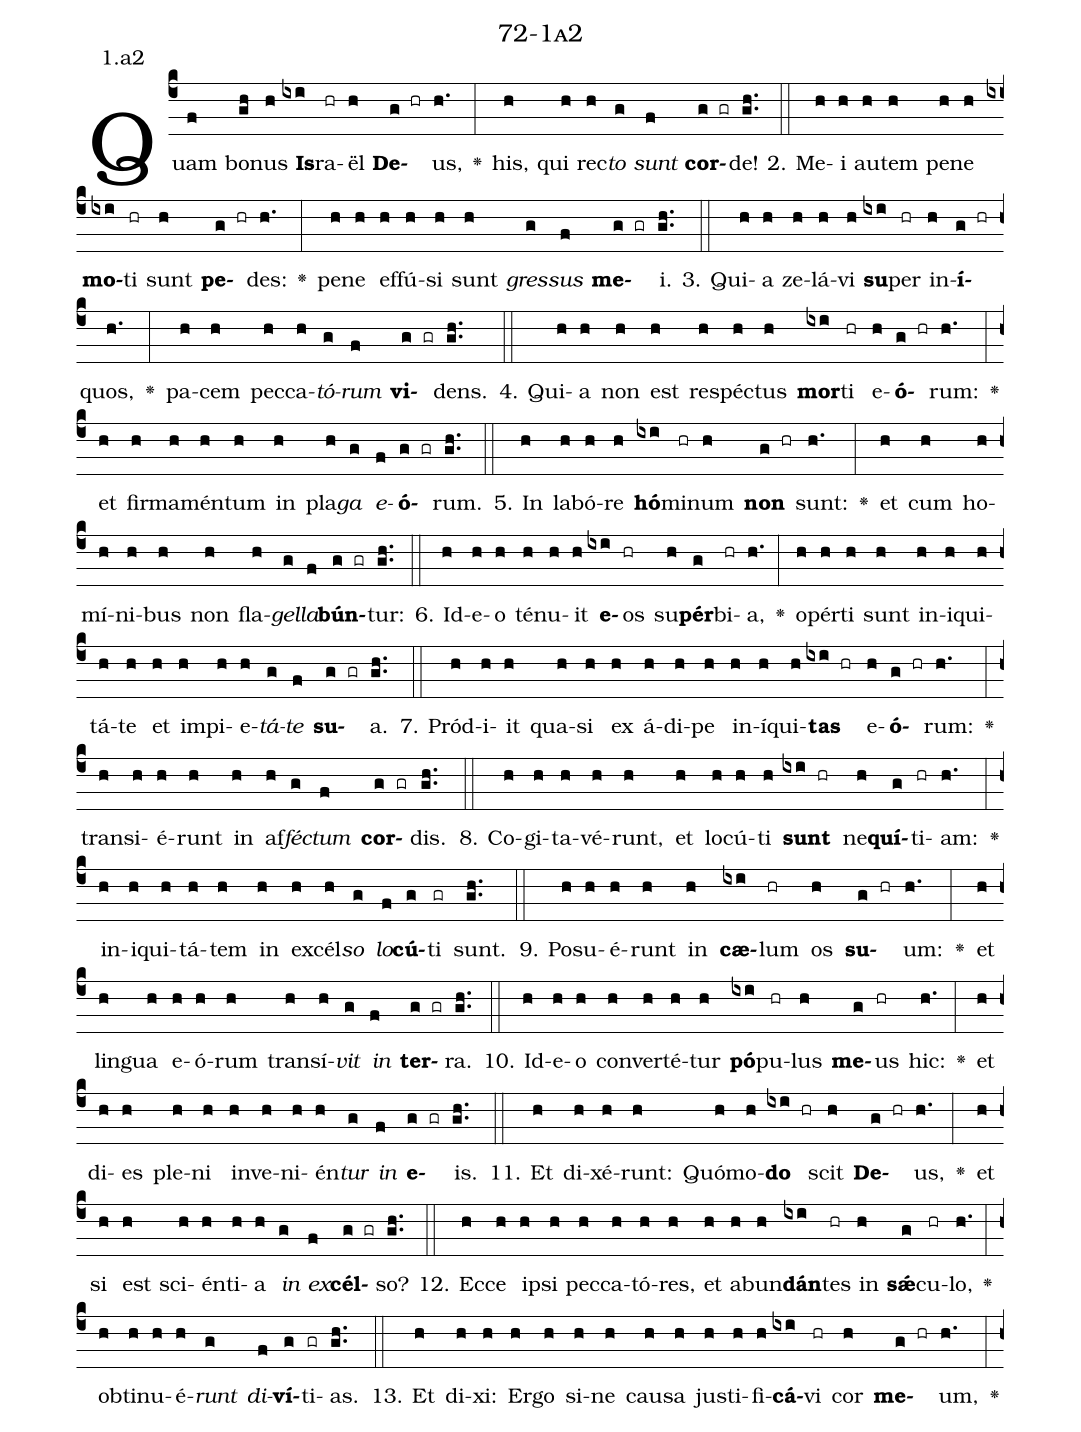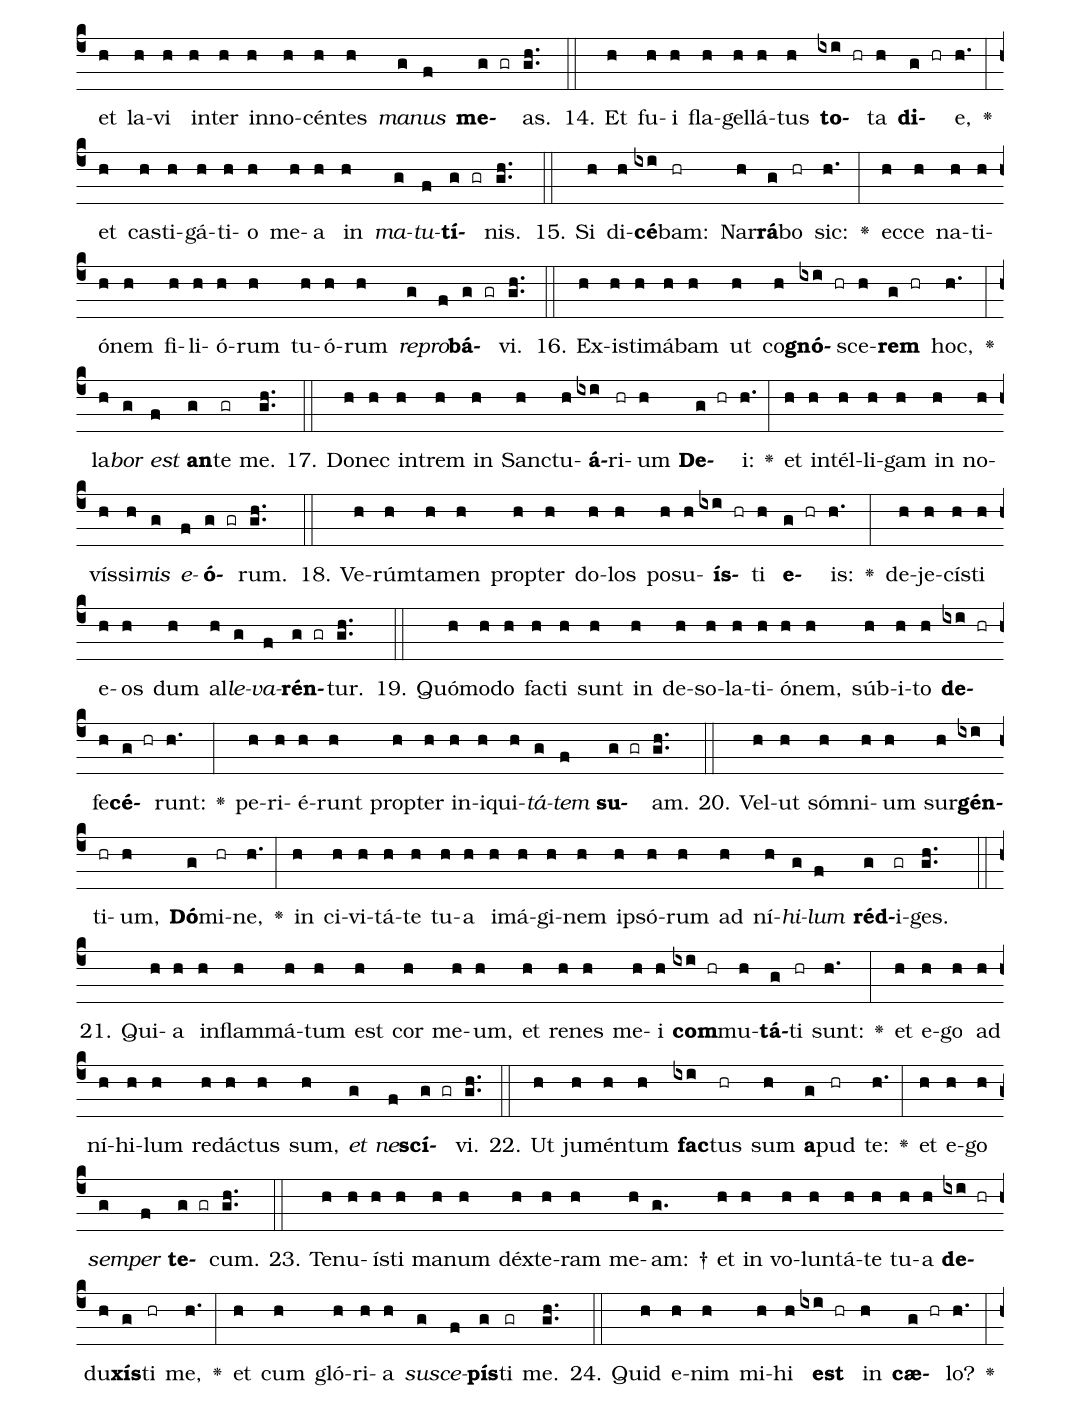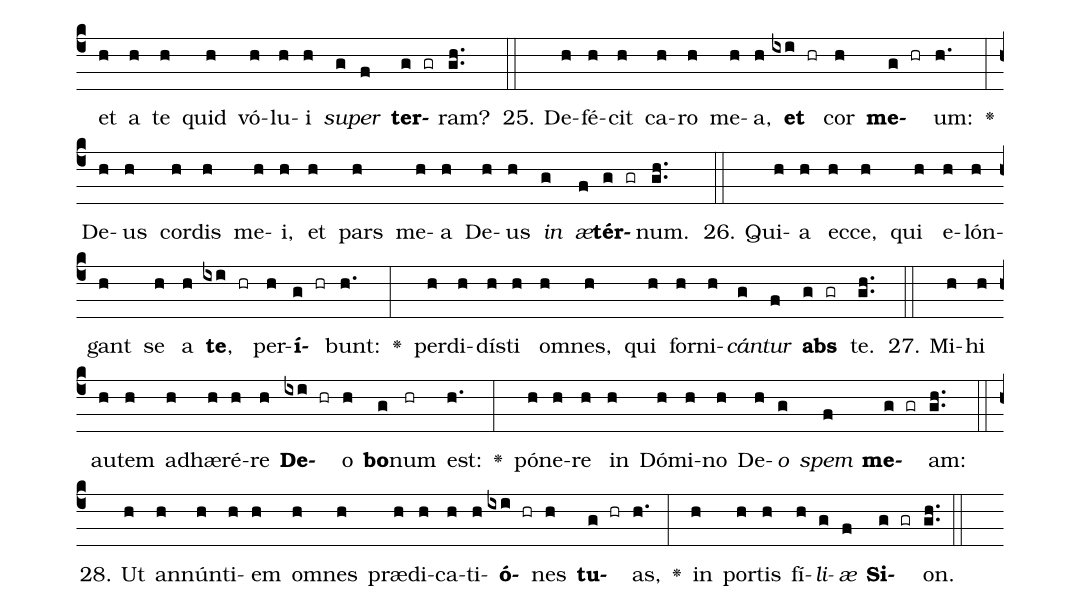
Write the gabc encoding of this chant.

name: 72-1a2;
annotation: 1.a2;
%%
(c4)Quam(f) bo(gh)nus(h) <b>Is</b>(ixi)ra(hr)ël(h) <b>De</b>(g hr)us,(h.) <v>\greheightstar</v>(:) his,(h) qui(h) rec(h)<i>to</i>(g) <i>sunt</i>(f) <b>cor</b>(g gr)de!(gh..) (::)
2. Me(h)i(h) au(h)tem(h) pe(h)ne(h) <b>mo</b>(ixi)ti(hr) sunt(h) <b>pe</b>(g hr)des:(h.) <v>\greheightstar</v>(:) pe(h)ne(h) ef(h)fú(h)si(h) sunt(h) <i>gres</i>(g)<i>sus</i>(f) <b>me</b>(g gr)i.(gh..) (::)
3. Qui(h)a(h) ze(h)lá(h)vi(h) <b>su</b>(ixi)per(hr) in(h)<b>í</b>(g hr)quos,(h.) <v>\greheightstar</v>(:) pa(h)cem(h) pec(h)ca(h)<i>tó</i>(g)<i>rum</i>(f) <b>vi</b>(g gr)dens.(gh..) (::)
4. Qui(h)a(h) non(h) est(h) re(h)spéc(h)tus(h) <b>mor</b>(ixi)ti(hr) e(h)<b>ó</b>(g hr)rum:(h.) <v>\greheightstar</v>(:) et(h) fir(h)ma(h)mén(h)tum(h) in(h) pla(h)<i>ga</i>(g) <i>e</i>(f)<b>ó</b>(g gr)rum.(gh..) (::)
5. In(h) la(h)bó(h)re(h) <b>hó</b>(ixi)mi(hr)num(h) <b>non</b>(g hr) sunt:(h.) <v>\greheightstar</v>(:) et(h) cum(h) ho(h)mí(h)ni(h)bus(h) non(h) fla(h)<i>gel</i>(g)<i>la</i>(f)<b>bún</b>(g gr)tur:(gh..) (::)
6. Id(h)e(h)o(h) té(h)nu(h)it(h) <b>e</b>(ixi)os(hr) su(h)<b>pér</b>(g)bi(hr)a,(h.) <v>\greheightstar</v>(:) o(h)pér(h)ti(h) sunt(h) in(h)i(h)qui(h)tá(h)te(h) et(h) im(h)pi(h)e(h)<i>tá</i>(g)<i>te</i>(f) <b>su</b>(g gr)a.(gh..) (::)
7. Pród(h)i(h)it(h) qua(h)si(h) ex(h) á(h)di(h)pe(h) in(h)í(h)qui(h)<b>tas</b>(ixi hr) e(h)<b>ó</b>(g hr)rum:(h.) <v>\greheightstar</v>(:) trans(h)i(h)é(h)runt(h) in(h) af(h)<i>féc</i>(g)<i>tum</i>(f) <b>cor</b>(g gr)dis.(gh..) (::)
8. Co(h)gi(h)ta(h)vé(h)runt,(h) et(h) lo(h)cú(h)ti(h) <b>sunt</b>(ixi hr) ne(h)<b>quí</b>(g)ti(hr)am:(h.) <v>\greheightstar</v>(:) in(h)i(h)qui(h)tá(h)tem(h) in(h) ex(h)cél(h)<i>so</i>(g) <i>lo</i>(f)<b>cú</b>(g)ti(gr) sunt.(gh..) (::)
9. Po(h)su(h)é(h)runt(h) in(h) <b>cæ</b>(ixi)lum(hr) os(h) <b>su</b>(g hr)um:(h.) <v>\greheightstar</v>(:) et(h) lin(h)gua(h) e(h)ó(h)rum(h) trans(h)í(h)<i>vit</i>(g) <i>in</i>(f) <b>ter</b>(g gr)ra.(gh..) (::)
10. Id(h)e(h)o(h) con(h)ver(h)té(h)tur(h) <b>pó</b>(ixi)pu(hr)lus(h) <b>me</b>(g)us(hr) hic:(h.) <v>\greheightstar</v>(:) et(h) di(h)es(h) ple(h)ni(h) in(h)ve(h)ni(h)én(h)<i>tur</i>(g) <i>in</i>(f) <b>e</b>(g gr)is.(gh..) (::)
11. Et(h) di(h)xé(h)runt:(h) Quó(h)mo(h)<b>do</b>(ixi hr) scit(h) <b>De</b>(g hr)us,(h.) <v>\greheightstar</v>(:) et(h) si(h) est(h) sci(h)én(h)ti(h)a(h) <i>in</i>(g) <i>ex</i>(f)<b>cél</b>(g gr)so?(gh..) (::)
12. Ec(h)ce(h) ip(h)si(h) pec(h)ca(h)tó(h)res,(h) et(h) ab(h)un(h)<b>dán</b>(ixi)tes(hr) in(h) <b>sǽ</b>(g)cu(hr)lo,(h.) <v>\greheightstar</v>(:) ob(h)ti(h)nu(h)é(h)<i>runt</i>(g) <i>di</i>(f)<b>ví</b>(g)ti(gr)as.(gh..) (::)
13. Et(h) di(h)xi:(h) Er(h)go(h) si(h)ne(h) cau(h)sa(h) jus(h)ti(h)fi(h)<b>cá</b>(ixi)vi(hr) cor(h) <b>me</b>(g hr)um,(h.) <v>\greheightstar</v>(:) et(h) la(h)vi(h) in(h)ter(h) in(h)no(h)cén(h)tes(h) <i>ma</i>(g)<i>nus</i>(f) <b>me</b>(g gr)as.(gh..) (::)
14. Et(h) fu(h)i(h) fla(h)gel(h)lá(h)tus(h) <b>to</b>(ixi hr)ta(h) <b>di</b>(g hr)e,(h.) <v>\greheightstar</v>(:) et(h) cas(h)ti(h)gá(h)ti(h)o(h) me(h)a(h) in(h) <i>ma</i>(g)<i>tu</i>(f)<b>tí</b>(g gr)nis.(gh..) (::)
15. Si(h) di(h)<b>cé</b>(ixi)bam:(hr) Nar(h)<b>rá</b>(g)bo(hr) sic:(h.) <v>\greheightstar</v>(:) ec(h)ce(h) na(h)ti(h)ó(h)nem(h) fi(h)li(h)ó(h)rum(h) tu(h)ó(h)rum(h) <i>re</i>(g)<i>pro</i>(f)<b>bá</b>(g gr)vi.(gh..) (::)
16. Ex(h)is(h)ti(h)má(h)bam(h) ut(h) co(h)<b>gnó</b>(ixi hr)sce(h)<b>rem</b>(g hr) hoc,(h.) <v>\greheightstar</v>(:) la(h)<i>bor</i>(g) <i>est</i>(f) <b>an</b>(g)te(gr) me.(gh..) (::)
17. Do(h)nec(h) in(h)trem(h) in(h) Sanc(h)tu(h)<b>á</b>(ixi)ri(hr)um(h) <b>De</b>(g hr)i:(h.) <v>\greheightstar</v>(:) et(h) in(h)tél(h)li(h)gam(h) in(h) no(h)vís(h)si(h)<i>mis</i>(g) <i>e</i>(f)<b>ó</b>(g gr)rum.(gh..) (::)
18. Ve(h)rúm(h)ta(h)men(h) prop(h)ter(h) do(h)los(h) po(h)su(h)<b>ís</b>(ixi hr)ti(h) <b>e</b>(g hr)is:(h.) <v>\greheightstar</v>(:) de(h)je(h)cís(h)ti(h) e(h)os(h) dum(h) al(h)<i>le</i>(g)<i>va</i>(f)<b>rén</b>(g gr)tur.(gh..) (::)
19. Quó(h)mo(h)do(h) fac(h)ti(h) sunt(h) in(h) de(h)so(h)la(h)ti(h)ó(h)nem,(h) súb(h)i(h)to(h) <b>de</b>(ixi hr)fe(h)<b>cé</b>(g hr)runt:(h.) <v>\greheightstar</v>(:) pe(h)ri(h)é(h)runt(h) prop(h)ter(h) in(h)i(h)qui(h)<i>tá</i>(g)<i>tem</i>(f) <b>su</b>(g gr)am.(gh..) (::)
20. Vel(h)ut(h) sóm(h)ni(h)um(h) sur(h)<b>gén</b>(ixi)ti(hr)um,(h) <b>Dó</b>(g)mi(hr)ne,(h.) <v>\greheightstar</v>(:) in(h) ci(h)vi(h)tá(h)te(h) tu(h)a(h) i(h)má(h)gi(h)nem(h) ip(h)só(h)rum(h) ad(h) ní(h)<i>hi</i>(g)<i>lum</i>(f) <b>réd</b>(g)i(gr)ges.(gh..) (::)
21. Qui(h)a(h) in(h)flam(h)má(h)tum(h) est(h) cor(h) me(h)um,(h) et(h) re(h)nes(h) me(h)i(h) <b>com</b>(ixi hr)mu(h)<b>tá</b>(g)ti(hr) sunt:(h.) <v>\greheightstar</v>(:) et(h) e(h)go(h) ad(h) ní(h)hi(h)lum(h) red(h)ác(h)tus(h) sum,(h) <i>et</i>(g) <i>ne</i>(f)<b>scí</b>(g gr)vi.(gh..) (::)
22. Ut(h) ju(h)mén(h)tum(h) <b>fac</b>(ixi)tus(hr) sum(h) <b>a</b>(g)pud(hr) te:(h.) <v>\greheightstar</v>(:) et(h) e(h)go(h) <i>sem</i>(g)<i>per</i>(f) <b>te</b>(g gr)cum.(gh..) (::)
23. Te(h)nu(h)ís(h)ti(h) ma(h)num(h) déx(h)te(h)ram(h) me(h)am: †(g.) et(h) in(h) vo(h)lun(h)tá(h)te(h) tu(h)a(h) <b>de</b>(ixi hr)du(h)<b>xís</b>(g)ti(hr) me,(h.) <v>\greheightstar</v>(:) et(h) cum(h) gló(h)ri(h)a(h) <i>su</i>(g)<i>sce</i>(f)<b>pís</b>(g)ti(gr) me.(gh..) (::)
24. Quid(h) e(h)nim(h) mi(h)hi(h) <b>est</b>(ixi hr) in(h) <b>cæ</b>(g hr)lo?(h.) <v>\greheightstar</v>(:) et(h) a(h) te(h) quid(h) vó(h)lu(h)i(h) <i>su</i>(g)<i>per</i>(f) <b>ter</b>(g gr)ram?(gh..) (::)
25. De(h)fé(h)cit(h) ca(h)ro(h) me(h)a,(h) <b>et</b>(ixi hr) cor(h) <b>me</b>(g hr)um:(h.) <v>\greheightstar</v>(:) De(h)us(h) cor(h)dis(h) me(h)i,(h) et(h) pars(h) me(h)a(h) De(h)us(h) <i>in</i>(g) <i>æ</i>(f)<b>tér</b>(g gr)num.(gh..) (::)
26. Qui(h)a(h) ec(h)ce,(h) qui(h) e(h)lón(h)gant(h) se(h) a(h) <b>te</b>,(ixi hr) per(h)<b>í</b>(g hr)bunt:(h.) <v>\greheightstar</v>(:) per(h)di(h)dís(h)ti(h) om(h)nes,(h) qui(h) for(h)ni(h)<i>cán</i>(g)<i>tur</i>(f) <b>abs</b>(g gr) te.(gh..) (::)
27. Mi(h)hi(h) au(h)tem(h) ad(h)hæ(h)ré(h)re(h) <b>De</b>(ixi hr)o(h) <b>bo</b>(g)num(hr) est:(h.) <v>\greheightstar</v>(:) pó(h)ne(h)re(h) in(h) Dó(h)mi(h)no(h) De(h)<i>o</i>(g) <i>spem</i>(f) <b>me</b>(g gr)am:(gh..) (::)
28. Ut(h) an(h)nún(h)ti(h)em(h) om(h)nes(h) præ(h)di(h)ca(h)ti(h)<b>ó</b>(ixi hr)nes(h) <b>tu</b>(g hr)as,(h.) <v>\greheightstar</v>(:) in(h) por(h)tis(h) fí(h)<i>li</i>(g)<i>æ</i>(f) <b>Si</b>(g gr)on.(gh..) (::)
